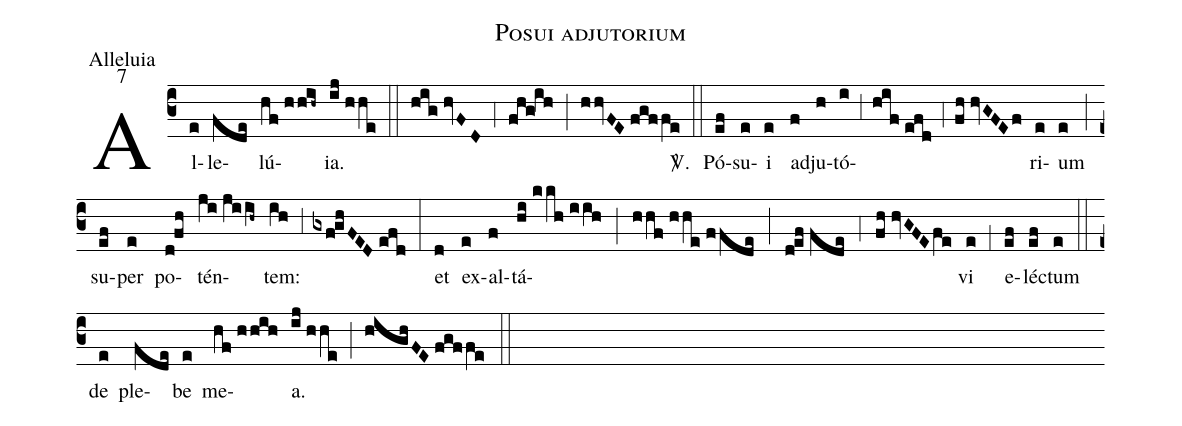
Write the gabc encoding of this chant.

name:Posui adjutorium;
office-part:Alleluia;
mode:7;
%%
(c3) Al(e)le(fde)lú(hf//hhih~)ia.(ij//hhe) (::) (hig//hvFD) (;4) (fhg!ih) (;) (hhvFE//fgffe) <sp>V/</sp>.(::) Pó(ef)su(e)i(e) ad(f)ju(h)tó(i;3hif//efd;4fh//hvGFEf)ri(e)um(e) (;) su(ef)per(e) po(d!fh)tén(ji//jiih~)tem:(ih) (;3) (gxf!ghFED//efd) (:) et(d) ex(e)al(f)tá(hi//kkh//iih;hhf//hhe//ffde;d!ef//fde;4fh//hvGFE/fe)vi(e) (;1) e(ef)lé(ef)ctum(e) (::) de(e) ple(fde)be(e) me(hf//hhih)a.(ij//hhe) (;) (highFE//fgffe) (::)
